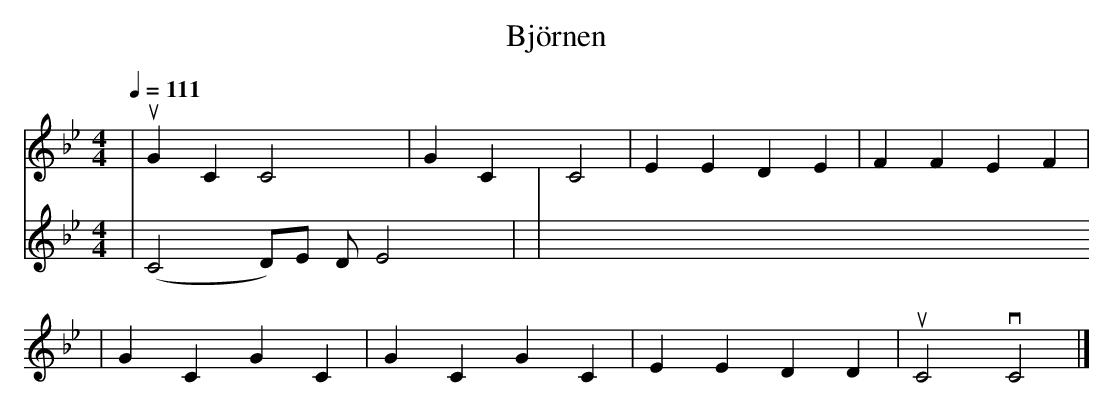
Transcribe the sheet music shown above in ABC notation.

X:1
T: Björnen
M: 4/4
L: 1/4
Q: 111
K: Bb
[V:1] | uGC C2 | GC C2 | EE DE | FF EF |
[V:2] | (C2 D/2)E/2 D/2 E2 |
[V:1] | GC GC | GC GC | EE DD | uC2 vC2 |]
[V:2] |
